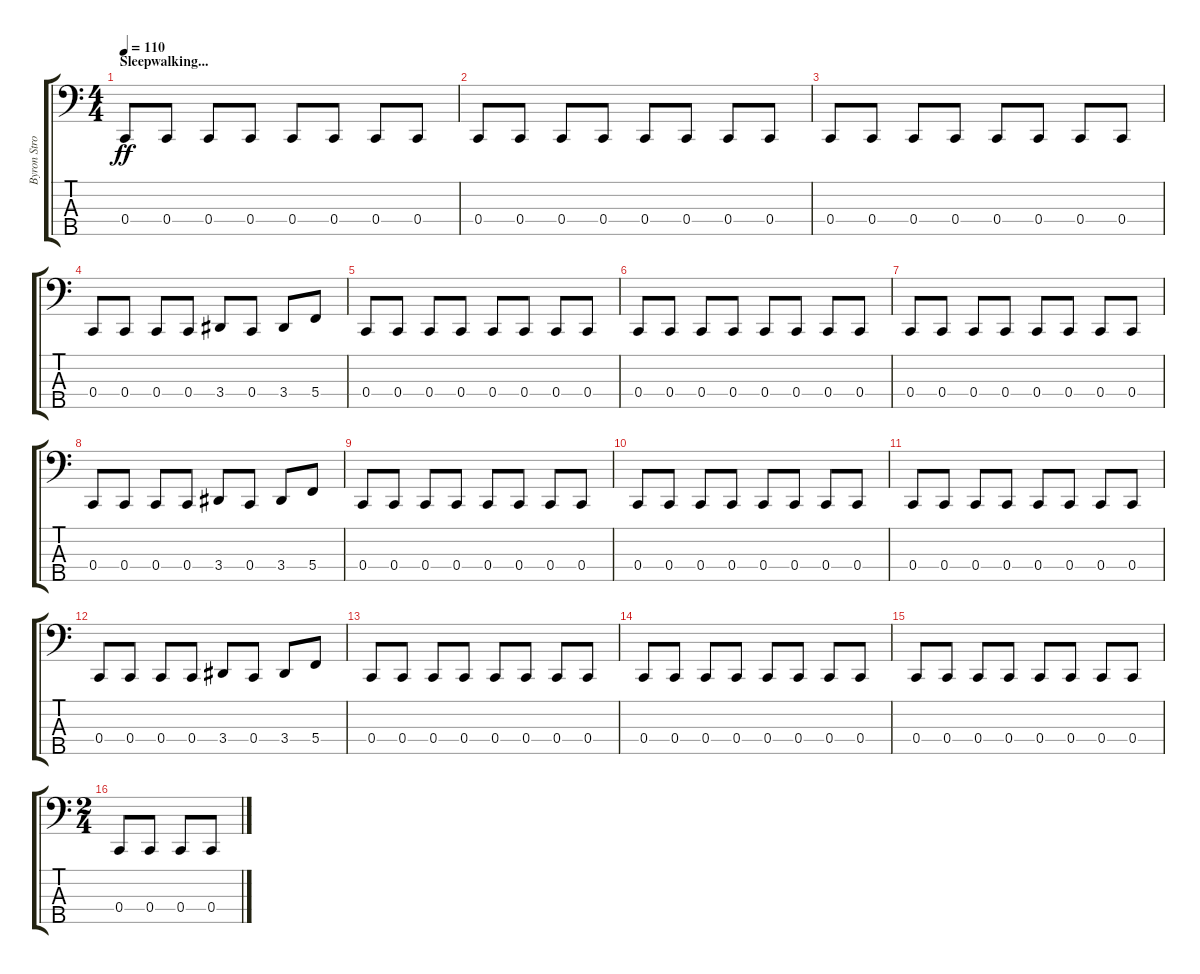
\track ("Byron Stroud" "Byron Stro") {instrument electricbasspick}
\staff {score tabs}
\tuning (Eb2 Bb1 F1 C1 G0) {hide}
\ts (4 4)
\section ("" "Sleepwalking...")
\tempo 110
\clef f4
\ks c
0.4.8{dy ff} 0.4.8 0.4.8 0.4.8 0.4.8 0.4.8 0.4.8 0.4.8 |
0.4.8 0.4.8 0.4.8 0.4.8 0.4.8 0.4.8 0.4.8 0.4.8 |
0.4.8 0.4.8 0.4.8 0.4.8 0.4.8 0.4.8 0.4.8 0.4.8 |
0.4.8 0.4.8 0.4.8 0.4.8 3.4.8 0.4.8 3.4.8 5.4.8 |
0.4.8 0.4.8 0.4.8 0.4.8 0.4.8 0.4.8 0.4.8 0.4.8 |
0.4.8 0.4.8 0.4.8 0.4.8 0.4.8 0.4.8 0.4.8 0.4.8 |
0.4.8 0.4.8 0.4.8 0.4.8 0.4.8 0.4.8 0.4.8 0.4.8 |
0.4.8 0.4.8 0.4.8 0.4.8 3.4.8 0.4.8 3.4.8 5.4.8 |
0.4.8 0.4.8 0.4.8 0.4.8 0.4.8 0.4.8 0.4.8 0.4.8 |
0.4.8 0.4.8 0.4.8 0.4.8 0.4.8 0.4.8 0.4.8 0.4.8 |
0.4.8 0.4.8 0.4.8 0.4.8 0.4.8 0.4.8 0.4.8 0.4.8 |
0.4.8 0.4.8 0.4.8 0.4.8 3.4.8 0.4.8 3.4.8 5.4.8 |
0.4.8 0.4.8 0.4.8 0.4.8 0.4.8 0.4.8 0.4.8 0.4.8 |
0.4.8 0.4.8 0.4.8 0.4.8 0.4.8 0.4.8 0.4.8 0.4.8 |
0.4.8 0.4.8 0.4.8 0.4.8 0.4.8 0.4.8 0.4.8 0.4.8 |
\ts (2 4)
0.4.8 0.4.8 0.4.8 0.4.8
